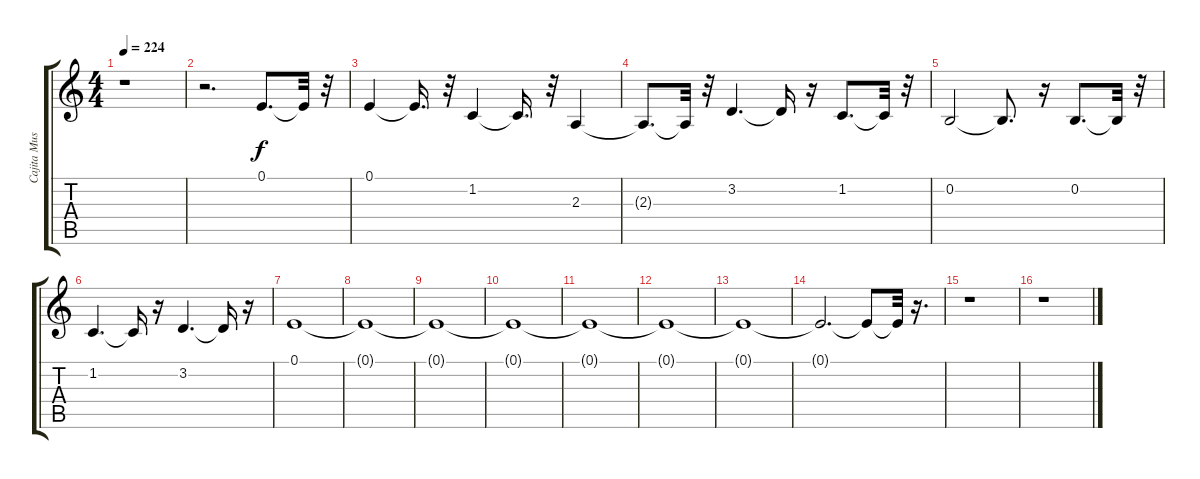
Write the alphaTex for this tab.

\track ("Cajita Musical" "Cajita Mus") {instrument musicbox}
\staff {score tabs}
\tuning (E4 B3 G3 D3 A2 E2) {hide}
\ts (4 4)
\tempo 224
\clef g2
\ks c
r.1{dy f} |
r.2{d} 0.1.8{d} 0.1{t}.32 r.32 |
0.1.4 0.1{t}.16{d} r.32 1.2.4 1.2{t}.16{d} r.32 2.3.4 |
2.3{t}.8{d} 2.3{t}.32 r.32 3.2.4{d} 3.2{t}.16 r.16 1.2.8{d} 1.2{t}.32 r.32 |
0.2.2 0.2{t}.8{d} r.16 0.2.8{d} 0.2{t}.32 r.32 |
1.2.4{d} 1.2{t}.16 r.16 3.2.4{d} 3.2{t}.16 r.16 |
0.1.1 |
0.1{t}.1 |
0.1{t}.1 |
0.1{t}.1 |
0.1{t}.1 |
0.1{t}.1 |
0.1{t}.1 |
0.1{t}.2{d} 0.1{t}.8 0.1{t}.32 r.16{d} |
r.1 |
r.1
